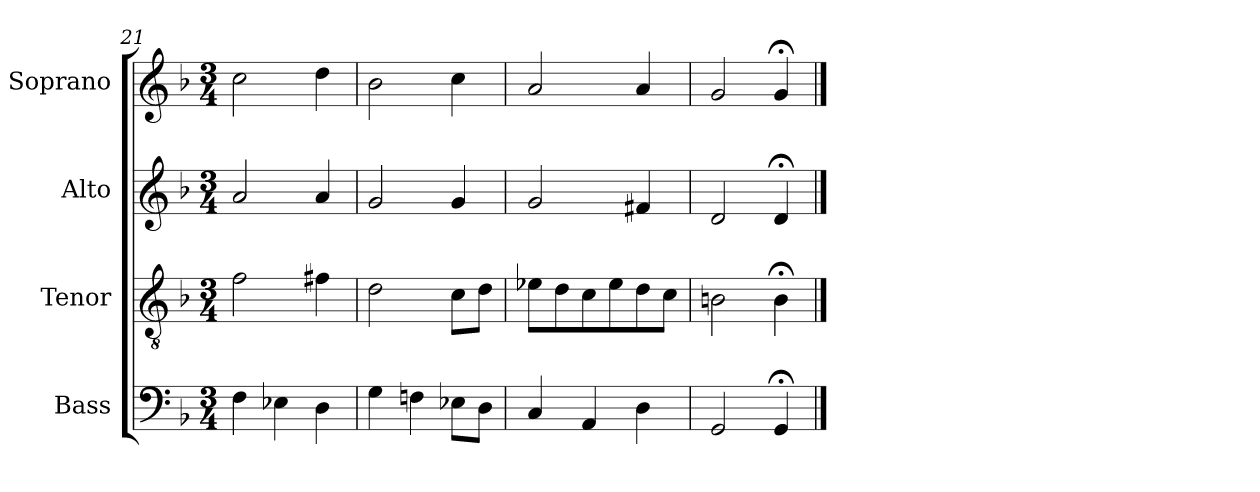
**kern	**kern	**kern	**kern
*part4	*part3	*part2	*part1
*staff4	*staff3	*staff2	*staff1
*I"Bass	*I"Tenor	*I"Alto	*I"Soprano
*I'B	*I'T	*I'A	*I'S
*clefF4	*clefGv2	*clefG2	*clefG2
*k[b-]	*k[b-]	*k[b-]	*k[b-]
*G:dor	*G:dor	*G:dor	*G:dor
*M3/4	*M3/4	*M3/4	*M3/4
*MM100	*MM100	*MM100	*MM100
=21	=21	=21	=21
4F	2f	2a	2cc
4E-X	.	.	.
4D	4f#X	4a	4dd
=22	=22	=22	=22
4G	2d	2g	2b-
4Fn	.	.	.
8E-XL	8cL	4g	4cc
8DJ	8dJ	.	.
=23	=23	=23	=23
4C	8e-XL	2g	2a
.	8d	.	.
4AA	8c	.	.
.	8e-	.	.
4D	8d	4f#X	4a
.	8cJ	.	.
=24	=24	=24	=24
2GG	2Bn	2d	2g
4GG;<	4B;<	4d;<	4g;<
==	==	==	==
*-	*-	*-	*-
